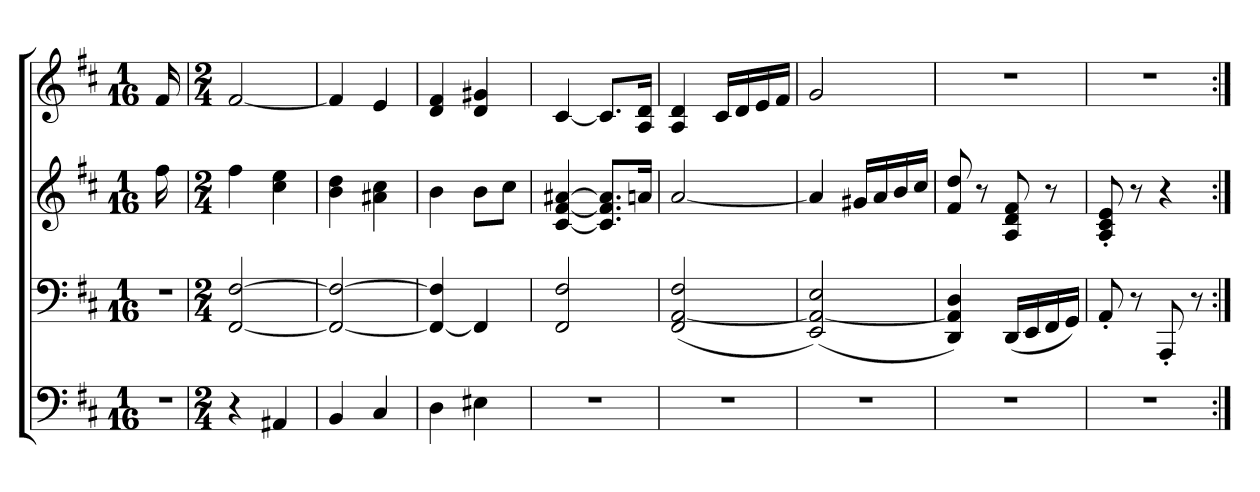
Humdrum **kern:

**kern	**kern	**kern	**kern
*part4	*part3	*part2	*part1
*staff4	*staff3	*staff2	*staff1
*clefF4	*clefF4	*clefG2	*clefG2
*k[f#c#]	*k[f#c#]	*k[f#c#]	*k[f#c#]
*D:	*D:	*D:	*D:
*M1/16	*M1/16	*M1/16	*M1/16
=	=	=	=
16r	16r	16ff#	16f#
=371	=371	=371	=371
*M2/4	*M2/4	*M2/4	*M2/4
4r	[2FF# [2F#	4ff#	[2f#
4AA#X	.	4cc# 4ee	.
=372	=372	=372	=372
4BB	2FF#_ 2F#_	4b 4dd	4f#]
4C#	.	4a#X 4cc#	4e
=373	=373	=373	=373
4D	4FF#_ 4F#]	4b	4d 4f#
4E#X	4FF#]	8bL	4d 4g#X
.	.	8cc#J	.
=374	=374	=374	=374
2r	2FF# 2F#	[4c# [4f# [4a#X	[4c#
.	.	8.c#] 8.f#] 8.a#]L	8.c#L]
.	.	16anJk	16A 16dJk
=375	=375	=375	=375
2r	(2FF# [2AA 2F#	[2a	4A 4d
.	.	.	16c#LL
.	.	.	16d
.	.	.	16e
.	.	.	16f#JJ
=376	=376	=376	=376
2r	(2EE 2AA_ 2E)	4a]	2g
.	.	16g#XLL	.
.	.	16a	.
.	.	16b	.
.	.	16cc#JJ	.
=377	=377	=377	=377
2r	4DD 4AA] 4D)	8f# 8dd	2r
.	.	8r	.
.	(16DDLL	8A 8d 8f#	.
.	16EE	.	.
.	16FF#	8r	.
.	16GGJJ)	.	.
=378	=378	=378	=378
2r	8AA'	8A' 8c#' 8e'	2r
.	8r	8r	.
.	8AAA'	4r	.
.	8r	.	.
=:|!	=:|!	=:|!	=:|!
*-	*-	*-	*-
